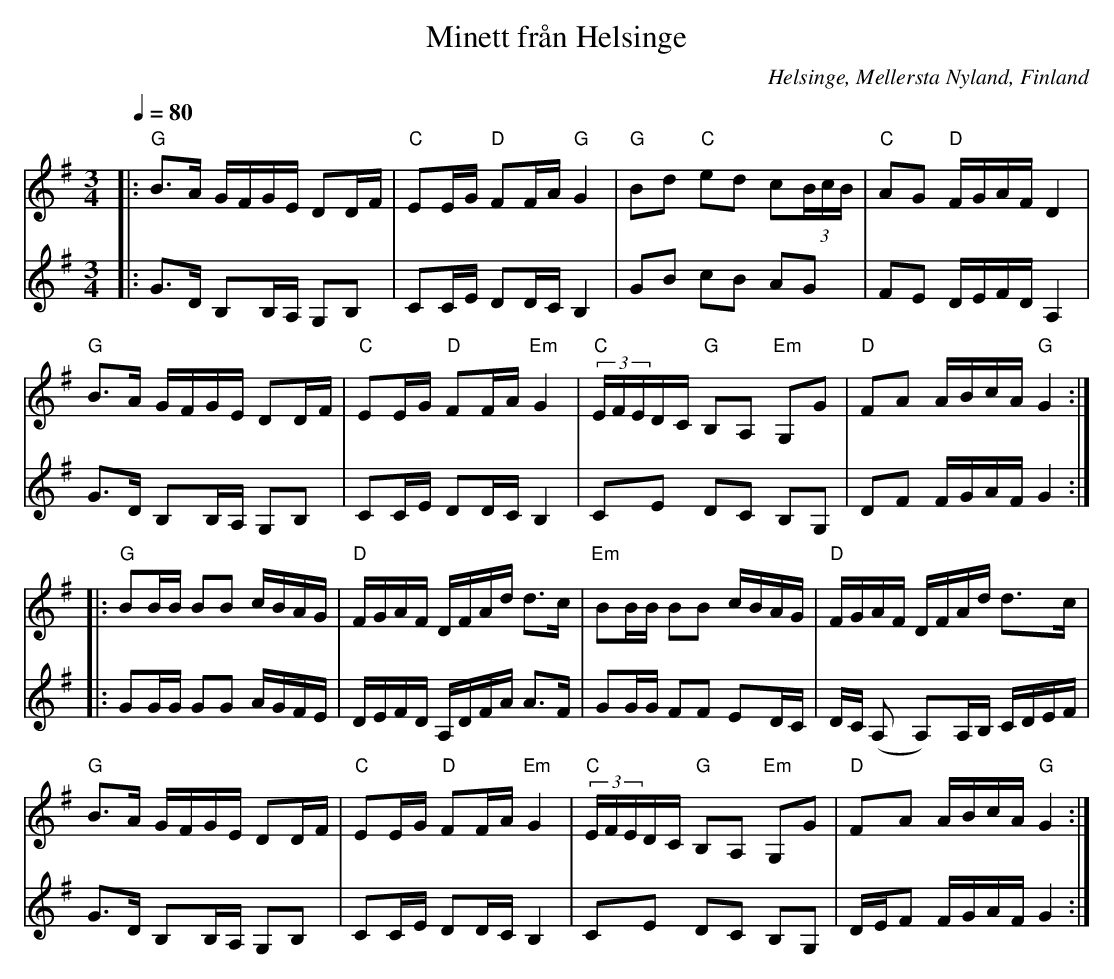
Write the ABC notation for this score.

X:1
T:Minett från Helsinge
O:Helsinge, Mellersta Nyland, Finland
M:3/4
L:1/16
Q:1/4=80
K:G
V:1
|: "G"B3A GFGE D2DF | "C"E2EG "D"F2FA "G"G4 | "G"B2d2 "C"e2d2 c2(3BcB | "C"A2G2 "D"FGAF D4 |
V:2
|: G3D B,2B,A, G,2B,2 | C2CE D2DC B,4 | G2B2 c2B2 A2G2 | F2E2 DEFD A,4 |
V:1
"G"B3A GFGE D2DF | "C"E2EG "D"F2FA "Em"G4 | "C"(3EFEDC "G"B,2A,2 "Em"G,2G2 | "D"F2A2 ABcA "G"G4 :|
V:2
G3D B,2B,A, G,2B,2 | C2CE D2DC B,4 | C2E2 D2C2 B,2G,2 | D2F2 FGAF G4 :|
V:1
|: "G"B2BB B2B2 cBAG | "D"FGAF DFAd d3c |  "Em"B2BB B2B2 cBAG | "D"FGAF DFAd d3c |
V:2
|: G2GG G2G2 AGFE | DEFD A,DFA A3F | G2GG F2F2 E2DC | DC (A,2 A,2)A,B, CDEF |
V:1
"G"B3A GFGE D2DF | "C"E2EG "D"F2FA "Em"G4 | "C"(3EFEDC "G"B,2A,2 "Em"G,2G2 | "D"F2A2 ABcA "G"G4 :|
V:2
G3D B,2B,A, G,2B,2 | C2CE D2DC B,4 | C2E2 D2C2 B,2G,2 | DEF2 FGAF G4 :|
